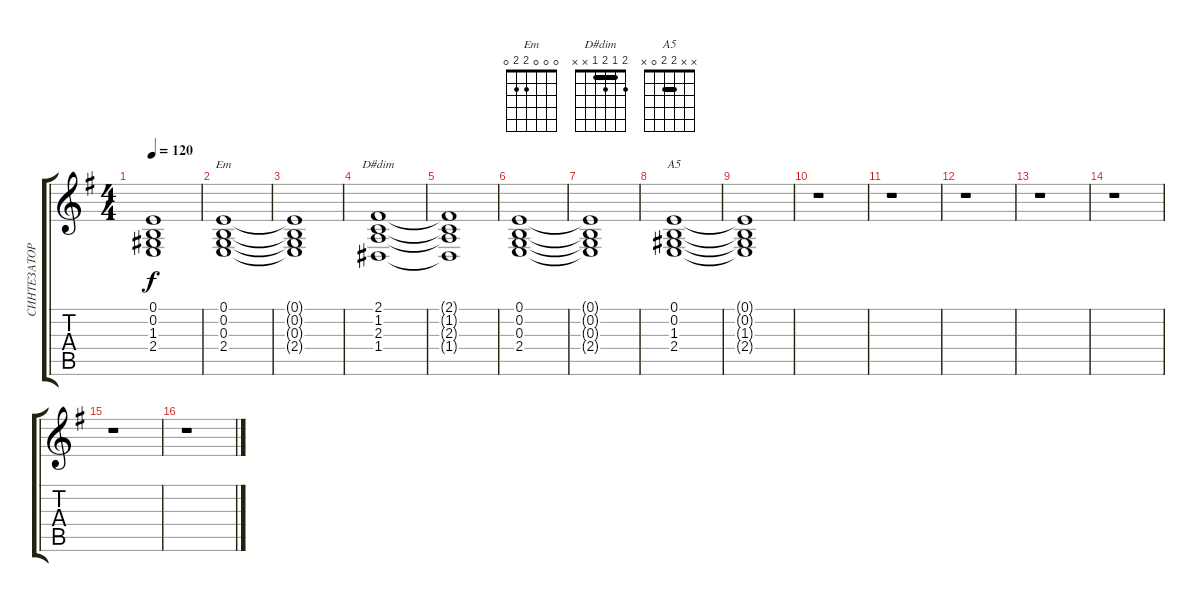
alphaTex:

\track ("СИНТЕЗАТОР 2" "СИНТЕЗАТОР") {instrument choiraahs}
\staff {score tabs}
\tuning (E4 B3 G3 D3 A2 E2) {hide}
\chord ("Em" 0 0 0 2 2 0)
\chord ("D#dim" 2 1 2 1 x x) {barre 1}
\chord ("A5" x x 2 2 0 x) {barre 2}
\ts (4 4)
\tempo 120
\clef g2
\ks g
(0.1{t} 0.2{t} 1.3{t} 2.4{t}).1{dy f} |
(0.1 0.2 0.3 2.4).1{ch "Em"} |
(0.1{t} 0.2{t} 0.3{t} 2.4{t}).1 |
(2.1 1.2 2.3 1.4).1{ch "D#dim"} |
(2.1{t} 1.2{t} 2.3{t} 1.4{t}).1 |
(0.1 0.2 0.3 2.4).1 |
(0.1{t} 0.2{t} 0.3{t} 2.4{t}).1 |
(0.1 0.2 1.3 2.4).1{ch "A5"} |
(0.1{t} 0.2{t} 1.3{t} 2.4{t}).1 |
r.1 |
r.1 |
r.1 |
r.1 |
r.1 |
r.1 |
r.1
